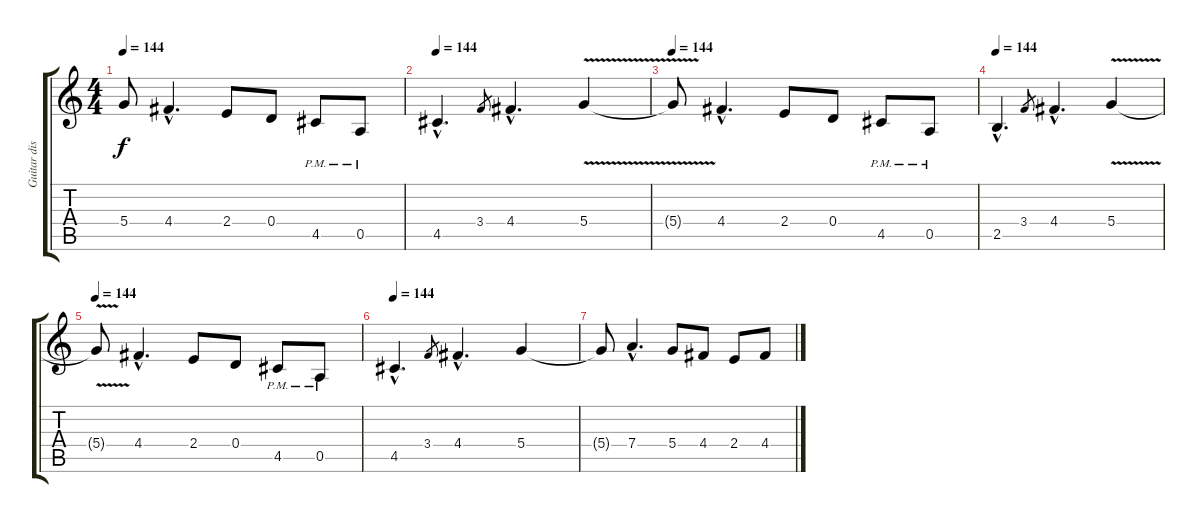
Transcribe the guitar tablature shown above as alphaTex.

\track ("Guitar distortion 3" "Guitar dis") {instrument distortionguitar}
\staff {score tabs}
\tuning (E4 B3 G3 D3 A2 E2) {hide}
\ts (4 4)
\tempo 144
\clef g2
\ks c
5.4{t}.8{dy f volume 12} 4.4{hac}.4{d} 2.4.8 0.4.8 4.5{pm}.8 0.5{pm}.8 |
\tempo 144
4.5{hac}.4{d volume 11} 3.4.8{gr} 4.4{hac}.4{d} 5.4{v}.4 |
\tempo 144
5.4{t}.8{volume 10} 4.4{hac}.4{d} 2.4.8 0.4.8 4.5{pm}.8 0.5{pm}.8 |
\tempo 144
2.5{hac}.4{d volume 9} 3.4.8{gr} 4.4{hac}.4{d} 5.4{v}.4 |
\tempo 144
5.4{t}.8{volume 8} 4.4{hac}.4{d} 2.4.8 0.4.8 4.5{pm}.8 0.5{pm}.8 |
\tempo 144
4.5{hac}.4{d volume 5} 3.4.8{gr} 4.4{hac}.4{d} 5.4.4 |
5.4{t}.8{volume 2} 7.4{hac}.4{d} 5.4.8 4.4.8 2.4.8 4.4.8
